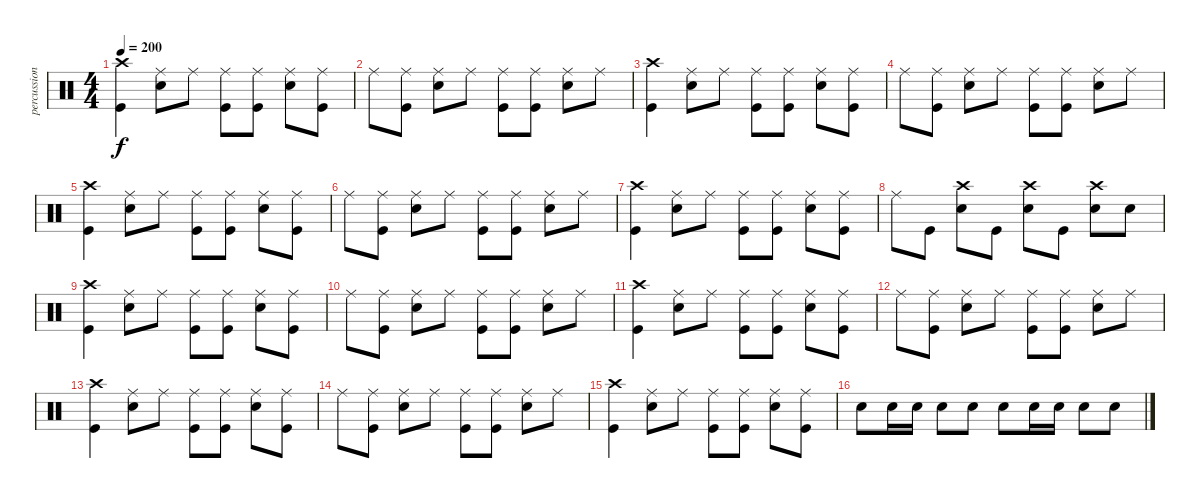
\track ("percussion" "percussion") {instrument percussion}
\staff {score}
\articulation defaults
\ts (4 4)
\tempo 200
\clef neutral
\ks c
("Kick (hit)" "Crash high (hit)").4{dy f} ("Ride (middle)" "Snare (hit) 2").8 "Ride (middle)".8 ("Ride (middle)" "Kick (hit)").8 ("Ride (middle)" "Kick (hit)").8 ("Ride (middle)" "Snare (hit) 2").8 ("Ride (middle)" "Kick (hit)").8 |
"Ride (middle)".8 ("Kick (hit)" "Ride (middle)").8 ("Ride (middle)" "Snare (hit) 2").8 "Ride (middle)".8 ("Ride (middle)" "Kick (hit)").8 ("Kick (hit)" "Ride (middle)").8 ("Ride (middle)" "Snare (hit) 2").8 "Ride (middle)".8 |
("Kick (hit)" "Crash high (hit)").4 ("Ride (middle)" "Snare (hit) 2").8 "Ride (middle)".8 ("Ride (middle)" "Kick (hit)").8 ("Ride (middle)" "Kick (hit)").8 ("Ride (middle)" "Snare (hit) 2").8 ("Ride (middle)" "Kick (hit)").8 |
"Ride (middle)".8 ("Kick (hit)" "Ride (middle)").8 ("Ride (middle)" "Snare (hit) 2").8 "Ride (middle)".8 ("Ride (middle)" "Kick (hit)").8 ("Kick (hit)" "Ride (middle)").8 ("Ride (middle)" "Snare (hit) 2").8 "Ride (middle)".8 |
("Kick (hit)" "Crash high (hit)").4 ("Ride (middle)" "Snare (hit) 2").8 "Ride (middle)".8 ("Ride (middle)" "Kick (hit)").8 ("Ride (middle)" "Kick (hit)").8 ("Ride (middle)" "Snare (hit) 2").8 ("Ride (middle)" "Kick (hit)").8 |
"Ride (middle)".8 ("Kick (hit)" "Ride (middle)").8 ("Ride (middle)" "Snare (hit) 2").8 "Ride (middle)".8 ("Ride (middle)" "Kick (hit)").8 ("Kick (hit)" "Ride (middle)").8 ("Ride (middle)" "Snare (hit) 2").8 "Ride (middle)".8 |
("Kick (hit)" "Crash high (hit)").4 ("Ride (middle)" "Snare (hit) 2").8 "Ride (middle)".8 ("Ride (middle)" "Kick (hit)").8 ("Ride (middle)" "Kick (hit)").8 ("Ride (middle)" "Snare (hit) 2").8 ("Ride (middle)" "Kick (hit)").8 |
"Ride (middle)".8 "Kick (hit)".8 ("Crash high (hit)" "Snare (hit) 2").8 "Kick (hit)".8 ("Crash high (hit)" "Snare (hit) 2").8 "Kick (hit)".8 ("Crash high (hit)" "Snare (hit) 2").8 "Snare (hit) 2".8 |
("Kick (hit)" "Crash high (hit)").4 ("Ride (middle)" "Snare (hit) 2").8 "Ride (middle)".8 ("Ride (middle)" "Kick (hit)").8 ("Ride (middle)" "Kick (hit)").8 ("Ride (middle)" "Snare (hit) 2").8 ("Ride (middle)" "Kick (hit)").8 |
"Ride (middle)".8 ("Kick (hit)" "Ride (middle)").8 ("Ride (middle)" "Snare (hit) 2").8 "Ride (middle)".8 ("Ride (middle)" "Kick (hit)").8 ("Kick (hit)" "Ride (middle)").8 ("Ride (middle)" "Snare (hit) 2").8 "Ride (middle)".8 |
("Kick (hit)" "Crash high (hit)").4 ("Ride (middle)" "Snare (hit) 2").8 "Ride (middle)".8 ("Ride (middle)" "Kick (hit)").8 ("Ride (middle)" "Kick (hit)").8 ("Ride (middle)" "Snare (hit) 2").8 ("Ride (middle)" "Kick (hit)").8 |
"Ride (middle)".8 ("Kick (hit)" "Ride (middle)").8 ("Ride (middle)" "Snare (hit) 2").8 "Ride (middle)".8 ("Ride (middle)" "Kick (hit)").8 ("Kick (hit)" "Ride (middle)").8 ("Ride (middle)" "Snare (hit) 2").8 "Ride (middle)".8 |
("Kick (hit)" "Crash high (hit)").4 ("Ride (middle)" "Snare (hit) 2").8 "Ride (middle)".8 ("Ride (middle)" "Kick (hit)").8 ("Ride (middle)" "Kick (hit)").8 ("Ride (middle)" "Snare (hit) 2").8 ("Ride (middle)" "Kick (hit)").8 |
"Ride (middle)".8 ("Kick (hit)" "Ride (middle)").8 ("Ride (middle)" "Snare (hit) 2").8 "Ride (middle)".8 ("Ride (middle)" "Kick (hit)").8 ("Kick (hit)" "Ride (middle)").8 ("Ride (middle)" "Snare (hit) 2").8 "Ride (middle)".8 |
("Kick (hit)" "Crash high (hit)").4 ("Ride (middle)" "Snare (hit) 2").8 "Ride (middle)".8 ("Ride (middle)" "Kick (hit)").8 ("Ride (middle)" "Kick (hit)").8 ("Ride (middle)" "Snare (hit) 2").8 ("Ride (middle)" "Kick (hit)").8 |
"Snare (hit) 2".8 "Snare (hit) 2".16 "Snare (hit) 2".16 "Snare (hit) 2".8 "Snare (hit) 2".8 "Snare (hit) 2".8 "Snare (hit) 2".16 "Snare (hit) 2".16 "Snare (hit) 2".8 "Snare (hit) 2".8
